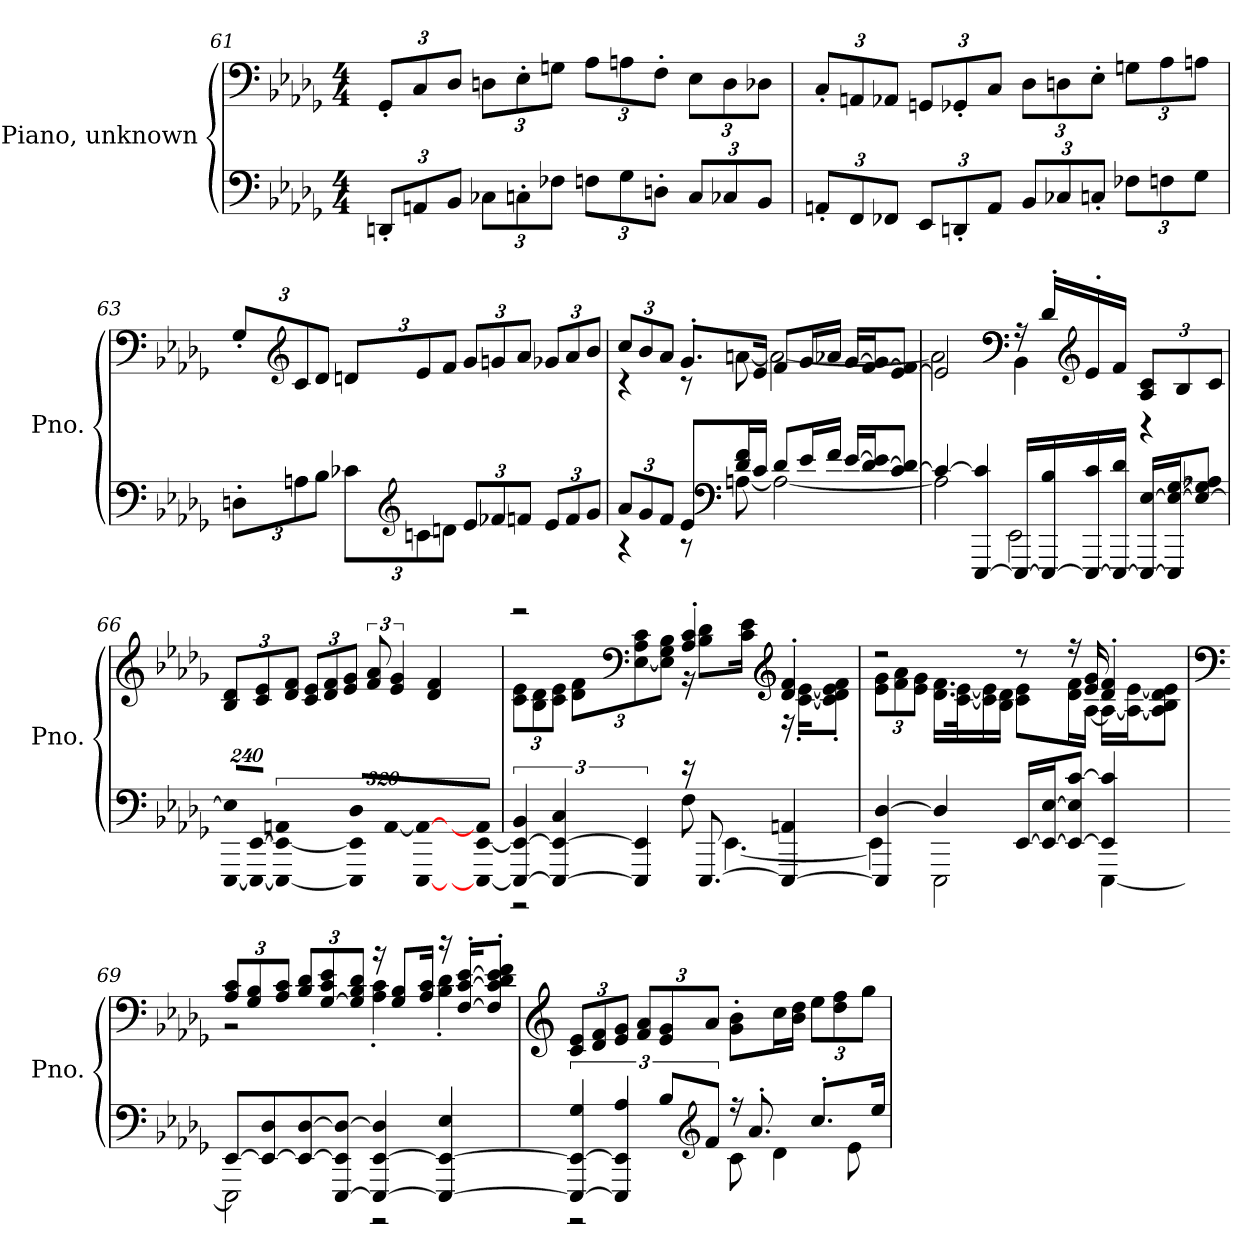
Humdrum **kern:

**kern	**kern
*part1	*part1
*staff2	*staff1
*I"Piano, unknown	*
*I'Pno.	*
*clefF4	*clefF4
*k[b-e-a-d-g-]	*k[b-e-a-d-g-]
*M4/4	*M4/4
*Xbrackettup	*Xbrackettup
=61	=61
12DDn'/L	12GG-'/L
12AAn/	12C/
12BB-/J	12D-/J
12C-X\L	12Dn\L
12Cn'\	12E-'\
12F-X\J	12Gn\J
12Fn\L	12A-\L
12G-\	12An\
12Dn'\J	12F'\J
12C/L	12E-\L
12C-X/	12D\
12BB-/J	12D-X\J
!!LO:LB:g=z
=62	=62
12AAn'/L	12C'/L
12FF/	12AAn/
12FF-X/J	12AA-X/J
12EE-/L	12GGn/L
12DDn'/	12GG-X'/
12AA/J	12C/J
12BB-/L	12D-\L
12C-X/	12Dn\
12Cn'/J	12E-'\J
12F-X\L	12Gn\L
12Fn\	12A-\
12G-\J	12An\J
=63	=63
12Dn'\L	12G-'/L
*	*clefG2
12An\	12c/
12B-\J	12d-/J
12c-X\L	12dn/L
*clefG2	*
12cn\	12e-/
12dn\J	12f/J
12e-/L	12g-/L
12f-X/	12gn/
12fn/J	12a-/J
12e-/L	12g-X/L
12f/	12a-/
12g-/J	12b-/J
!!LO:LB:g=z
=64	=64
*^	*^
12a-/L	4r	12cc/L	4r
12g-/	.	12b-/	.
12f/J	.	12a-/J	.
8e-/L	8r	8.g-'/L	8r
*clefF4	*	*	*
16d-/ 16f/L	[8An\	.	[8an\
16c/JJ	.	16e-/Jk	.
8d-/L	2A\_	8f/L	2a\_
16e-/L	.	16g-/L	.
16f/JJ	.	16a-X/JJ	.
[16e-/LL	.	[16g-/LL	.
[16d-/ 16e-/]J	.	[16f/ 16g-/]J	.
[8c/ 8d-/]J	.	[8e-/ 8f/]J	.
=65	=65	=65	=65
4c/_	2A\]	2e-/]	2a\]
[4EEE-/ 4c/]	.	.	.
*	*	*clefF4	*
16EEE-/LL_	2EE-\	16r	4BB-\
16EEE-/_ 16B-/	.	16d-'/LL	.
*	*	*clefG2	*
16EEE-/_ 16c/	.	16e-'/	.
16EEE-/_ 16d-/JJ	.	16f/JJ	.
16EEE-/_ [16E-/LL	.	12A-/ 12c/L	4r
16EEE-/] 16E-/_ [16G-/J	.	.	.
.	.	12B-/	.
8E-/_ 8G-/] 8A-X/J	.	.	.
.	.	12c/J	.
*v	*v	*	*
*	*v	*v
!!LO:LB:g=z
=66	=66
*brackettup	*
!LO:N:vis=16	!
[1920%137EEE-/ 1920%137E-/]LL	12B-/ 12d-/L
!LO:N:vis=16	!
1920%137EEE-/_ [1920%137EE-/JJ	.
.	12c/ 12e-/
!LO:N:vis=4	!
640%183EEE-/_ 640%183EE-/_ 640%183AAn/	.
.	12d-/ 12f/J
.	12c/ 12e-/L
.	12d-/ 12f/
.	12e-/ 12g-/J
!LO:N:vis=8	!
960%137EEE-/] 960%137EE-/] 960%137D-/L	.
*	*brackettup
.	12f/ 12a-/
!LO:N:vis=8	!
[960%137AA/	.
.	6e-/ 6g-/
!LO:N:vis=8	!
[960%137EEE-/ 960%137AA/_	.
.	4d-/ 4f/
1920ryy	.
!LO:N:vis=8	!
960%137EEE-/_ [960%137EE-/ 960%137AA/]J	.
=67	=67
*^	*^
*	*	*	*Xbrackettup
6EEE-/_ 6EE-/_ 6BB-/	2r	2r	12c\ 12e-\L
.	.	.	12B-\ 12d-\
6EEE-/_ 6EE-/_ 6C/	.	.	12c\ 12e-\J
.	.	.	12d-\ 12f\L
*	*	*clefF4	*
6EEE-/] 6EE-/]	.	.	[12E-\ 12A-\ 12c\
.	.	.	12E-\] 12G-\ 12B-\J
16r	8F\	4A-/' 4c/'	16r
[8.EEE-/	.	.	8B-\ 8d-\L
.	[4.EE-\	.	.
.	.	.	16c\ 16e-\Jk
*	*	*clefG2	*
4EEE-/_ 4AAn/	.	4d-/' 4f/'	16r
.	.	.	[16c\' [16e-\'KL
.	.	.	8c\]' 8d-\' 8e-\]' 8f\'J
!!LO:PB:g=z	!!
=68	=68	=68	=68
4EEE-/] [4D-/	4EE-\]	2r	12e-\ 12g-\L
.	.	.	12f\ 12a-\
.	.	.	12e-\ 12g-\J
4D-/]	2EEE-\	.	16.d-\ 16.f\LL
.	.	.	[32c\ [32e-\K
.	.	.	16c\] 16e-\]
.	.	.	16B-\ 16d-\JJ
[16EE-/LL	.	8r	8c\ 8e-\L
16EE-/_ [16E-/J	.	.	.
8EE-/_ 8E-/] [8c/J	.	16r	16d-\ 16f\L
.	.	16e-/ 16g-/	[16A-\JJ
4EE-/] 4c/]	[4EEE-\	4d-/' 4f/'	16A-\LL_
.	.	.	16A-\_ [16e-\J
.	.	.	8A-\] 8B-\ 8d-\ 8e-\]J
=69	=69	=69	=69
*	*	*clefF4	*
[8EE-/L	2EEE-\]	12A-/ 12c/L	2r
.	.	12G-/ 12B-/	.
8EE-/_ 8D-/	.	.	.
.	.	12A-/ 12c/J	.
8EE-/_ [8D-/	.	12B-/ 12d-/L	.
.	.	[12G-/ 12c/ 12e-/	.
[8EEE-/ 8EE-/] 8D-/_J	.	.	.
.	.	12G-/] 12B-/ 12d-/J	.
4EEE-/_ [4EE-/ 4D-/]	2r	16r	4A-\' 4c\'
.	.	8G-/ 8B-/L	.
.	.	16A-/ 16c/Jk	.
4EEE-/_ 4EE-/_ 4E-/	.	16r	4B-\' 4d-\'
.	.	[16F/' [16c/' [16e-/'KL	.
.	.	8F/]' 8c/]' 8d-/' 8e-/]' 8f/'J	.
*	*	*v	*v
!!LO:LB:g=z
=70	=70	=70
*	*	*clefG2
6EEE-/_ 6EE-/_ 6G-/	2r	12c/ 12e-/L
.	.	12d-/ 12f/
6EEE-/] 6EE-/] 6A-/	.	12e-/ 12g-/J
.	.	12f/ 12a-/L
12B-/L	.	12e-/ 12g-/
*clefG2	*	*
12f/J	.	12a-/J
16r	8c\	8g-\' 8b-\'L
8.a-'/	.	.
.	4d-\	16cc\L
.	.	16b-\ 16dd-\JJ
8.cc'/L	.	12ee-\L
.	.	12dd-\ 12ff\
.	8e-\	.
.	.	12gg-\J
16ee-/Jk	.	.
*v	*v	*
=	=
*-	*-
